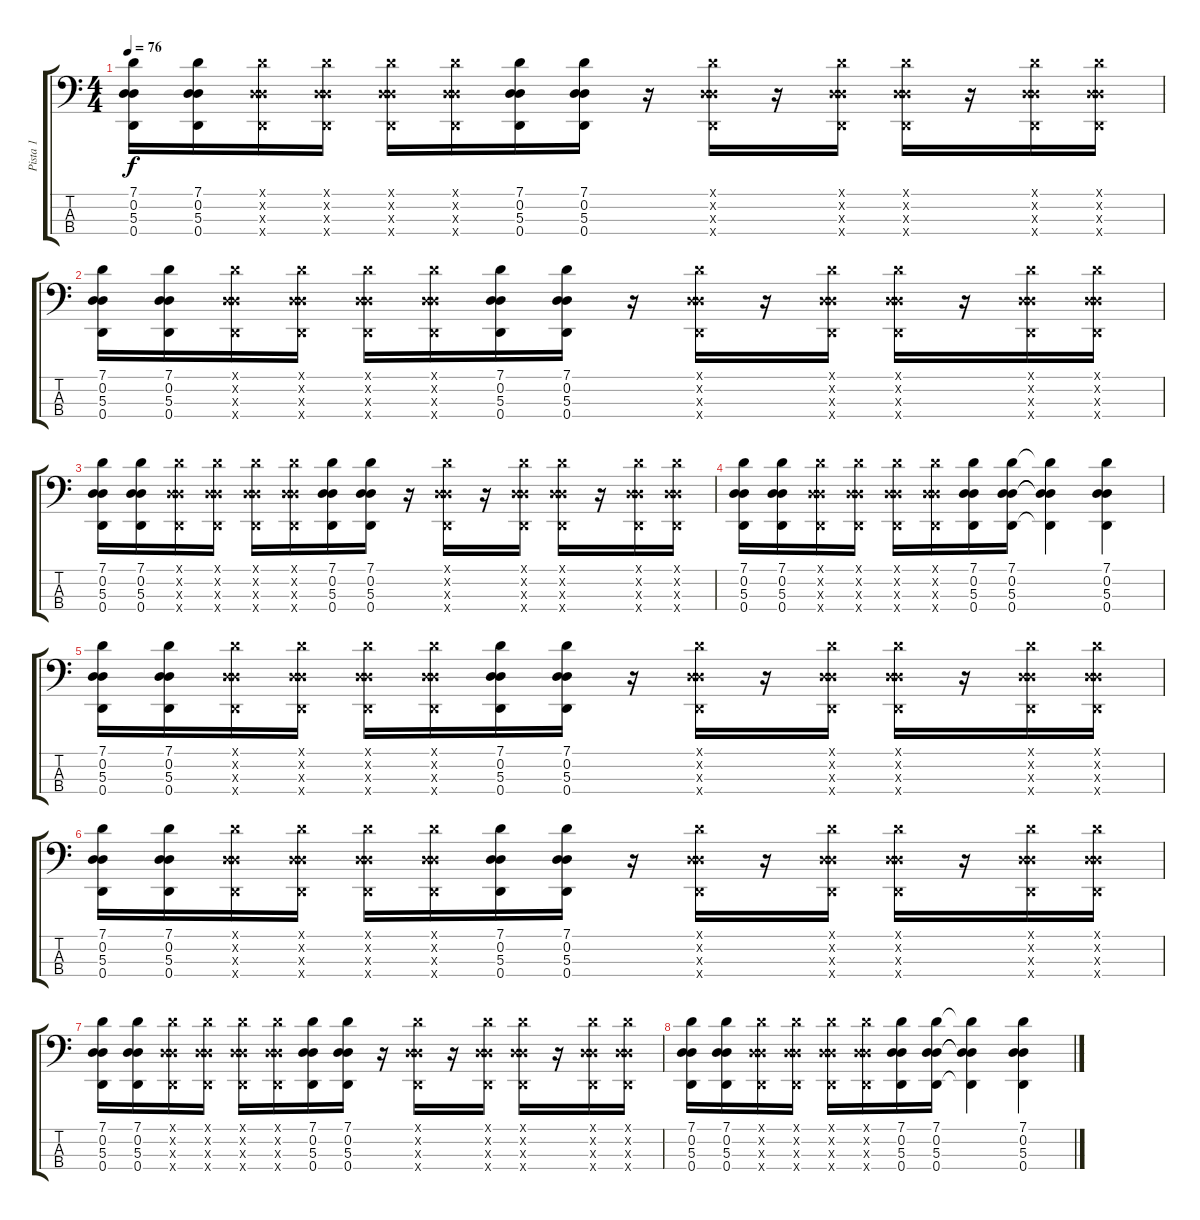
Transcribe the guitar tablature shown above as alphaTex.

\track ("Pista 1" "Pista 1") {instrument electricbasspick}
\staff {score tabs}
\tuning (G2 D2 A1 D1) {hide}
\ts (4 4)
\tempo 76
\clef f4
\ks c
(7.1 0.2 5.3 0.4).16{dy f} (7.1 0.2 5.3 0.4).16 (7.1{x} 0.2{x} 5.3{x} 0.4{x}).16 (7.1{x} 0.2{x} 5.3{x} 0.4{x}).16 (7.1{x} 0.2{x} 5.3{x} 0.4{x}).16 (7.1{x} 0.2{x} 5.3{x} 0.4{x}).16 (7.1 0.2 5.3 0.4).16 (7.1 0.2 5.3 0.4).16 r.16 (7.1{x} 0.2{x} 5.3{x} 0.4{x}).16 r.16 (7.1{x} 0.2{x} 5.3{x} 0.4{x}).16 (7.1{x} 0.2{x} 5.3{x} 0.4{x}).16 r.16 (7.1{x} 0.2{x} 5.3{x} 0.4{x}).16 (7.1{x} 0.2{x} 5.3{x} 0.4{x}).16 |
(7.1 0.2 5.3 0.4).16 (7.1 0.2 5.3 0.4).16 (7.1{x} 0.2{x} 5.3{x} 0.4{x}).16 (7.1{x} 0.2{x} 5.3{x} 0.4{x}).16 (7.1{x} 0.2{x} 5.3{x} 0.4{x}).16 (7.1{x} 0.2{x} 5.3{x} 0.4{x}).16 (7.1 0.2 5.3 0.4).16 (7.1 0.2 5.3 0.4).16 r.16 (7.1{x} 0.2{x} 5.3{x} 0.4{x}).16 r.16 (7.1{x} 0.2{x} 5.3{x} 0.4{x}).16 (7.1{x} 0.2{x} 5.3{x} 0.4{x}).16 r.16 (7.1{x} 0.2{x} 5.3{x} 0.4{x}).16 (7.1{x} 0.2{x} 5.3{x} 0.4{x}).16 |
(7.1 0.2 5.3 0.4).16 (7.1 0.2 5.3 0.4).16 (7.1{x} 0.2{x} 5.3{x} 0.4{x}).16 (7.1{x} 0.2{x} 5.3{x} 0.4{x}).16 (7.1{x} 0.2{x} 5.3{x} 0.4{x}).16 (7.1{x} 0.2{x} 5.3{x} 0.4{x}).16 (7.1 0.2 5.3 0.4).16 (7.1 0.2 5.3 0.4).16 r.16 (7.1{x} 0.2{x} 5.3{x} 0.4{x}).16 r.16 (7.1{x} 0.2{x} 5.3{x} 0.4{x}).16 (7.1{x} 0.2{x} 5.3{x} 0.4{x}).16 r.16 (7.1{x} 0.2{x} 5.3{x} 0.4{x}).16 (7.1{x} 0.2{x} 5.3{x} 0.4{x}).16 |
(7.1 0.2 5.3 0.4).16 (7.1 0.2 5.3 0.4).16 (7.1{x} 0.2{x} 5.3{x} 0.4{x}).16 (7.1{x} 0.2{x} 5.3{x} 0.4{x}).16 (7.1{x} 0.2{x} 5.3{x} 0.4{x}).16 (7.1{x} 0.2{x} 5.3{x} 0.4{x}).16 (7.1 0.2 5.3 0.4).16 (7.1 0.2 5.3 0.4).16 (7.1{t} 0.2{t} 5.3{t} 0.4{t}).4 (7.1 0.2 5.3 0.4).4 |
(7.1 0.2 5.3 0.4).16 (7.1 0.2 5.3 0.4).16 (7.1{x} 0.2{x} 5.3{x} 0.4{x}).16 (7.1{x} 0.2{x} 5.3{x} 0.4{x}).16 (7.1{x} 0.2{x} 5.3{x} 0.4{x}).16 (7.1{x} 0.2{x} 5.3{x} 0.4{x}).16 (7.1 0.2 5.3 0.4).16 (7.1 0.2 5.3 0.4).16 r.16 (7.1{x} 0.2{x} 5.3{x} 0.4{x}).16 r.16 (7.1{x} 0.2{x} 5.3{x} 0.4{x}).16 (7.1{x} 0.2{x} 5.3{x} 0.4{x}).16 r.16 (7.1{x} 0.2{x} 5.3{x} 0.4{x}).16 (7.1{x} 0.2{x} 5.3{x} 0.4{x}).16 |
(7.1 0.2 5.3 0.4).16 (7.1 0.2 5.3 0.4).16 (7.1{x} 0.2{x} 5.3{x} 0.4{x}).16 (7.1{x} 0.2{x} 5.3{x} 0.4{x}).16 (7.1{x} 0.2{x} 5.3{x} 0.4{x}).16 (7.1{x} 0.2{x} 5.3{x} 0.4{x}).16 (7.1 0.2 5.3 0.4).16 (7.1 0.2 5.3 0.4).16 r.16 (7.1{x} 0.2{x} 5.3{x} 0.4{x}).16 r.16 (7.1{x} 0.2{x} 5.3{x} 0.4{x}).16 (7.1{x} 0.2{x} 5.3{x} 0.4{x}).16 r.16 (7.1{x} 0.2{x} 5.3{x} 0.4{x}).16 (7.1{x} 0.2{x} 5.3{x} 0.4{x}).16 |
(7.1 0.2 5.3 0.4).16 (7.1 0.2 5.3 0.4).16 (7.1{x} 0.2{x} 5.3{x} 0.4{x}).16 (7.1{x} 0.2{x} 5.3{x} 0.4{x}).16 (7.1{x} 0.2{x} 5.3{x} 0.4{x}).16 (7.1{x} 0.2{x} 5.3{x} 0.4{x}).16 (7.1 0.2 5.3 0.4).16 (7.1 0.2 5.3 0.4).16 r.16 (7.1{x} 0.2{x} 5.3{x} 0.4{x}).16 r.16 (7.1{x} 0.2{x} 5.3{x} 0.4{x}).16 (7.1{x} 0.2{x} 5.3{x} 0.4{x}).16 r.16 (7.1{x} 0.2{x} 5.3{x} 0.4{x}).16 (7.1{x} 0.2{x} 5.3{x} 0.4{x}).16 |
(7.1 0.2 5.3 0.4).16 (7.1 0.2 5.3 0.4).16 (7.1{x} 0.2{x} 5.3{x} 0.4{x}).16 (7.1{x} 0.2{x} 5.3{x} 0.4{x}).16 (7.1{x} 0.2{x} 5.3{x} 0.4{x}).16 (7.1{x} 0.2{x} 5.3{x} 0.4{x}).16 (7.1 0.2 5.3 0.4).16 (7.1 0.2 5.3 0.4).16 (7.1{t} 0.2{t} 5.3{t} 0.4{t}).4 (7.1 0.2 5.3 0.4).4
